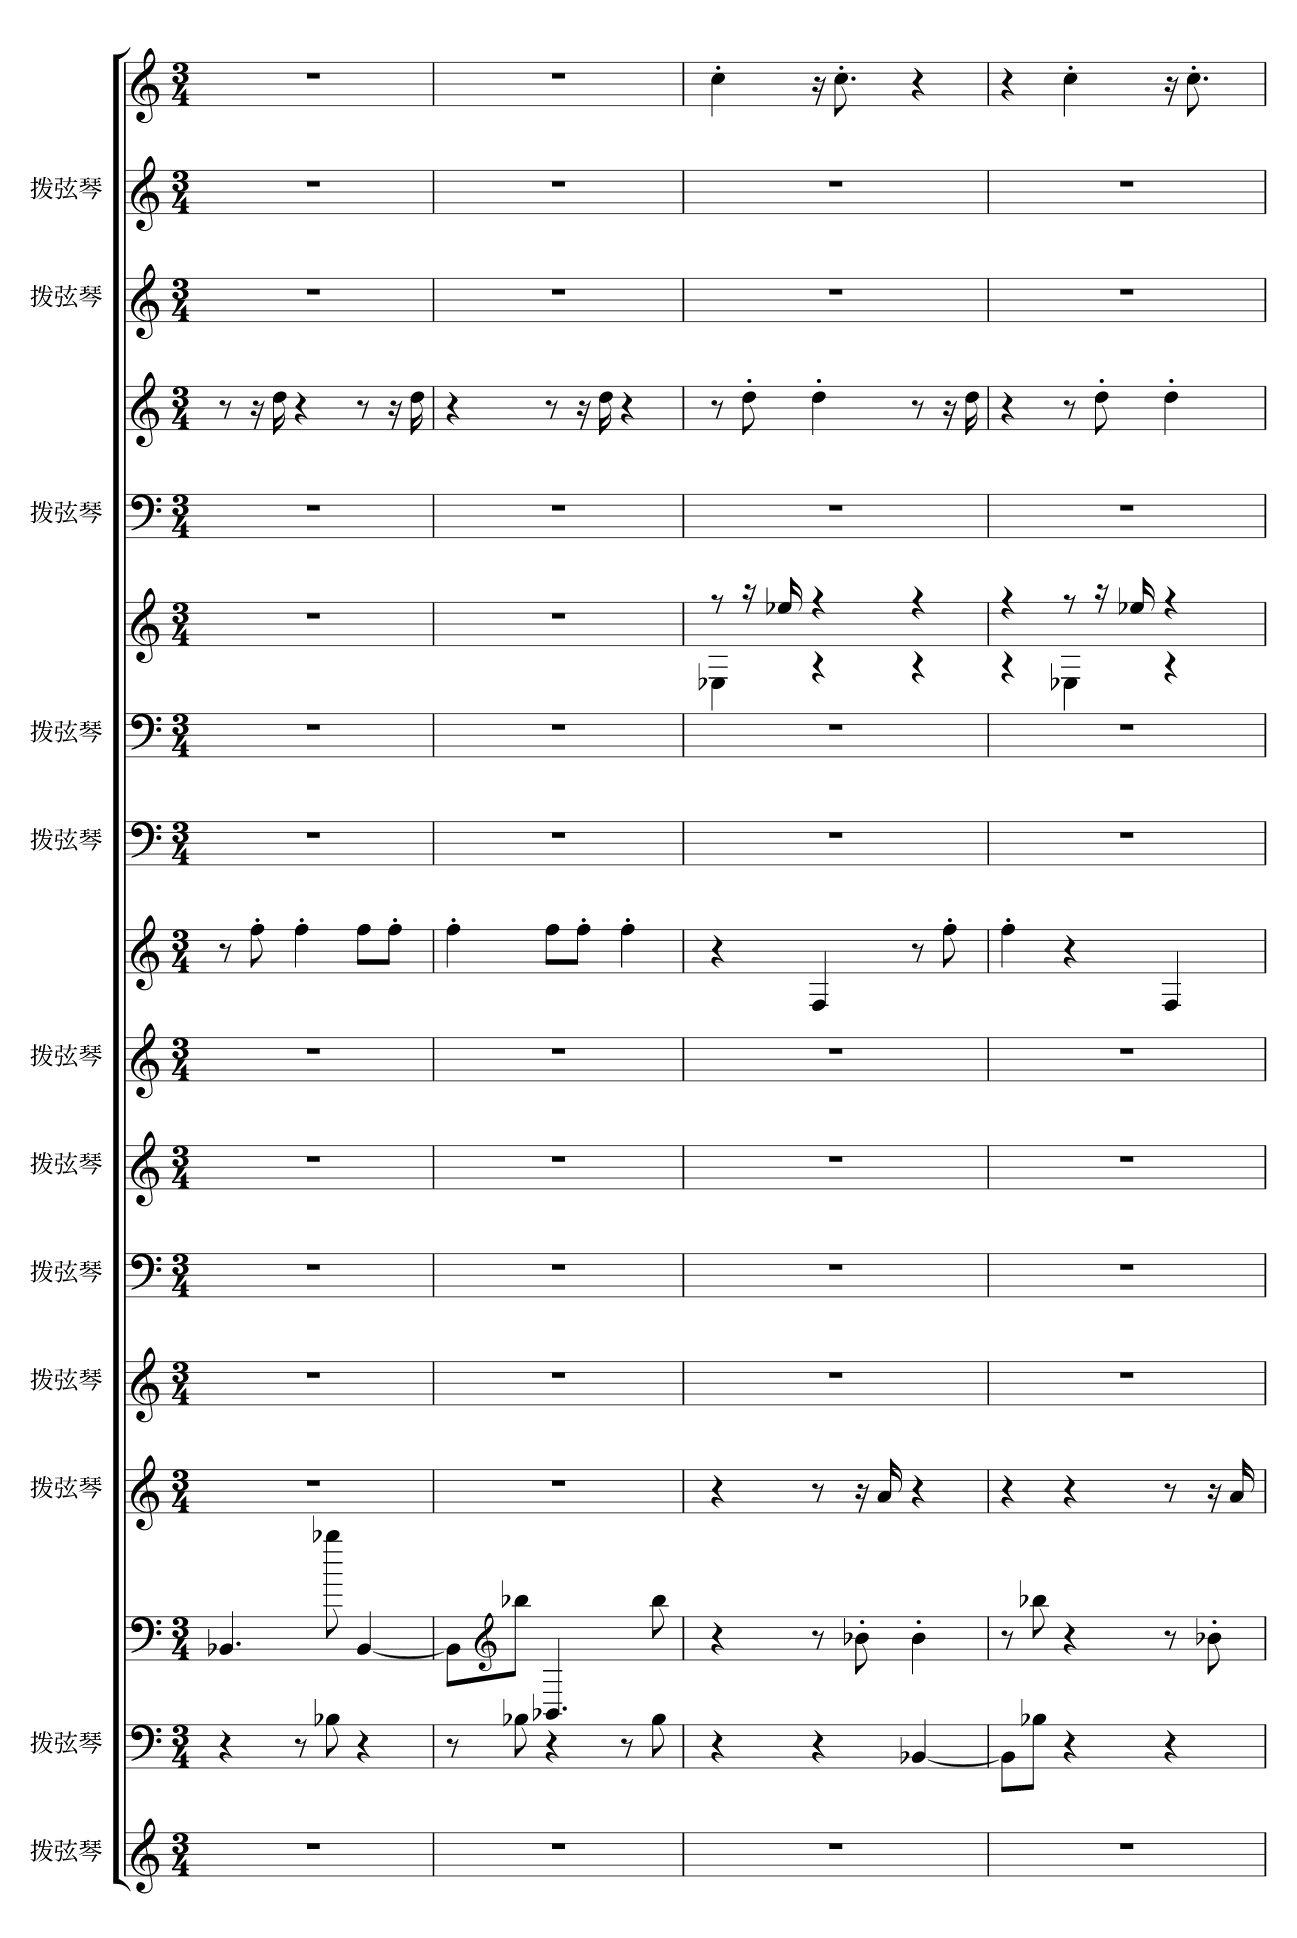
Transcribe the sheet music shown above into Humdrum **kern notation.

**kern	**kern	**kern	**kern	**kern	**kern	**kern	**kern	**kern	**kern	**kern	**kern	**kern	**kern	**kern	**kern	**kern
*part12	*part11	*part11	*part10	*part9	*part8	*part7	*part6	*part6	*part5	*part4	*part4	*part3	*part3	*part2	*part1	*part1
*staff17	*staff16	*staff15	*staff14	*staff13	*staff12	*staff11	*staff10	*staff9	*staff8	*staff7	*staff6	*staff5	*staff4	*staff3	*staff2	*staff1
*I"拨弦琴	*I"拨弦琴	*	*I"拨弦琴	*I"拨弦琴	*I"拨弦琴	*I"拨弦琴	*I"拨弦琴	*	*I"拨弦琴	*I"拨弦琴	*	*I"拨弦琴	*	*I"拨弦琴	*I"拨弦琴	*
*clefG2	*clefF4	*clefF4	*clefG2	*clefG2	*clefF4	*clefG2	*clefG2	*clefG2	*clefF4	*clefF4	*clefG2	*clefF4	*clefG2	*clefG2	*clefG2	*clefG2
*k[]	*k[]	*k[]	*k[]	*k[]	*k[]	*k[]	*k[]	*k[]	*k[]	*k[]	*k[]	*k[]	*k[]	*k[]	*k[]	*k[]
*M3/4	*M3/4	*M3/4	*M3/4	*M3/4	*M3/4	*M3/4	*M3/4	*M3/4	*M3/4	*M3/4	*M3/4	*M3/4	*M3/4	*M3/4	*M3/4	*M3/4
*MM105	*MM105	*MM105	*MM105	*MM105	*MM105	*MM105	*MM105	*MM105	*MM105	*MM105	*MM105	*MM105	*MM105	*MM105	*MM105	*MM105
=1	=1	=1	=1	=1	=1	=1	=1	=1	=1	=1	=1	=1	=1	=1	=1	=1
2.r	4r	4.BB-X/	2.r	2.r	2.r	2.r	2.r	8r	2.r	2.r	2.r	2.r	8r	2.r	2.r	2.r
.	.	.	.	.	.	.	.	8ff'\	.	.	.	.	16r	.	.	.
.	.	.	.	.	.	.	.	.	.	.	.	.	16dd\	.	.	.
.	8r	.	.	.	.	.	.	4ff'\	.	.	.	.	4r	.	.	.
.	8B-X\	8bb-X\	.	.	.	.	.	.	.	.	.	.	.	.	.	.
.	4r	[4BB-/	.	.	.	.	.	8ff\L	.	.	.	.	8r	.	.	.
.	.	.	.	.	.	.	.	8ff'\J	.	.	.	.	16r	.	.	.
.	.	.	.	.	.	.	.	.	.	.	.	.	16dd\	.	.	.
=2	=2	=2	=2	=2	=2	=2	=2	=2	=2	=2	=2	=2	=2	=2	=2	=2
2.r	8r	8BB-\L]	2.r	2.r	2.r	2.r	2.r	4ff'\	2.r	2.r	2.r	2.r	4r	2.r	2.r	2.r
*	*	*clefG2	*	*	*	*	*	*	*	*	*	*	*	*	*	*
.	8B-X\	8bb-X\J	.	.	.	.	.	.	.	.	.	.	.	.	.	.
.	4r	4.BB-X/	.	.	.	.	.	8ff\L	.	.	.	.	8r	.	.	.
.	.	.	.	.	.	.	.	8ff'\J	.	.	.	.	16r	.	.	.
.	.	.	.	.	.	.	.	.	.	.	.	.	16dd\	.	.	.
.	8r	.	.	.	.	.	.	4ff'\	.	.	.	.	4r	.	.	.
.	8B-\	8bb-\	.	.	.	.	.	.	.	.	.	.	.	.	.	.
=3	=3	=3	=3	=3	=3	=3	=3	=3	=3	=3	=3	=3	=3	=3	=3	=3
*	*	*	*	*	*	*	*	*	*	*	*^	*	*	*	*	*
2.r	4r	4r	4r	2.r	2.r	2.r	2.r	4r	2.r	2.r	8r	4E-X\	2.r	8r	2.r	2.r	4cc'\
.	.	.	.	.	.	.	.	.	.	.	16r	.	.	8dd'\	.	.	.
.	.	.	.	.	.	.	.	.	.	.	16ee-X/	.	.	.	.	.	.
.	4r	8r	8r	.	.	.	.	4F/	.	.	4r	4r	.	4dd'\	.	.	16r
.	.	.	.	.	.	.	.	.	.	.	.	.	.	.	.	.	8.cc'\
.	.	8b-X'\	16r	.	.	.	.	.	.	.	.	.	.	.	.	.	.
.	.	.	16a/	.	.	.	.	.	.	.	.	.	.	.	.	.	.
.	[4BB-X/	4b-'\	4r	.	.	.	.	8r	.	.	4r	4r	.	8r	.	.	4r
.	.	.	.	.	.	.	.	8ff'\	.	.	.	.	.	16r	.	.	.
.	.	.	.	.	.	.	.	.	.	.	.	.	.	16dd\	.	.	.
!!LO:PB:g=z
=4	=4	=4	=4	=4	=4	=4	=4	=4	=4	=4	=4	=4	=4	=4	=4	=4	=4
2.r	8BB-\L]	8r	4r	2.r	2.r	2.r	2.r	4ff'\	2.r	2.r	4r	4r	2.r	4r	2.r	2.r	4r
.	8B-X\J	8bb-X\	.	.	.	.	.	.	.	.	.	.	.	.	.	.	.
.	4r	4r	4r	.	.	.	.	4r	.	.	8r	4E-X\	.	8r	.	.	4cc'\
.	.	.	.	.	.	.	.	.	.	.	16r	.	.	8dd'\	.	.	.
.	.	.	.	.	.	.	.	.	.	.	16ee-X/	.	.	.	.	.	.
.	4r	8r	8r	.	.	.	.	4F/	.	.	4r	4r	.	4dd'\	.	.	16r
.	.	.	.	.	.	.	.	.	.	.	.	.	.	.	.	.	8.cc'\
.	.	8b-X'\	16r	.	.	.	.	.	.	.	.	.	.	.	.	.	.
.	.	.	16a/	.	.	.	.	.	.	.	.	.	.	.	.	.	.
*	*	*	*	*	*	*	*	*	*	*	*v	*v	*	*	*	*	*
=	=	=	=	=	=	=	=	=	=	=	=	=	=	=	=	=
*-	*-	*-	*-	*-	*-	*-	*-	*-	*-	*-	*-	*-	*-	*-	*-	*-
